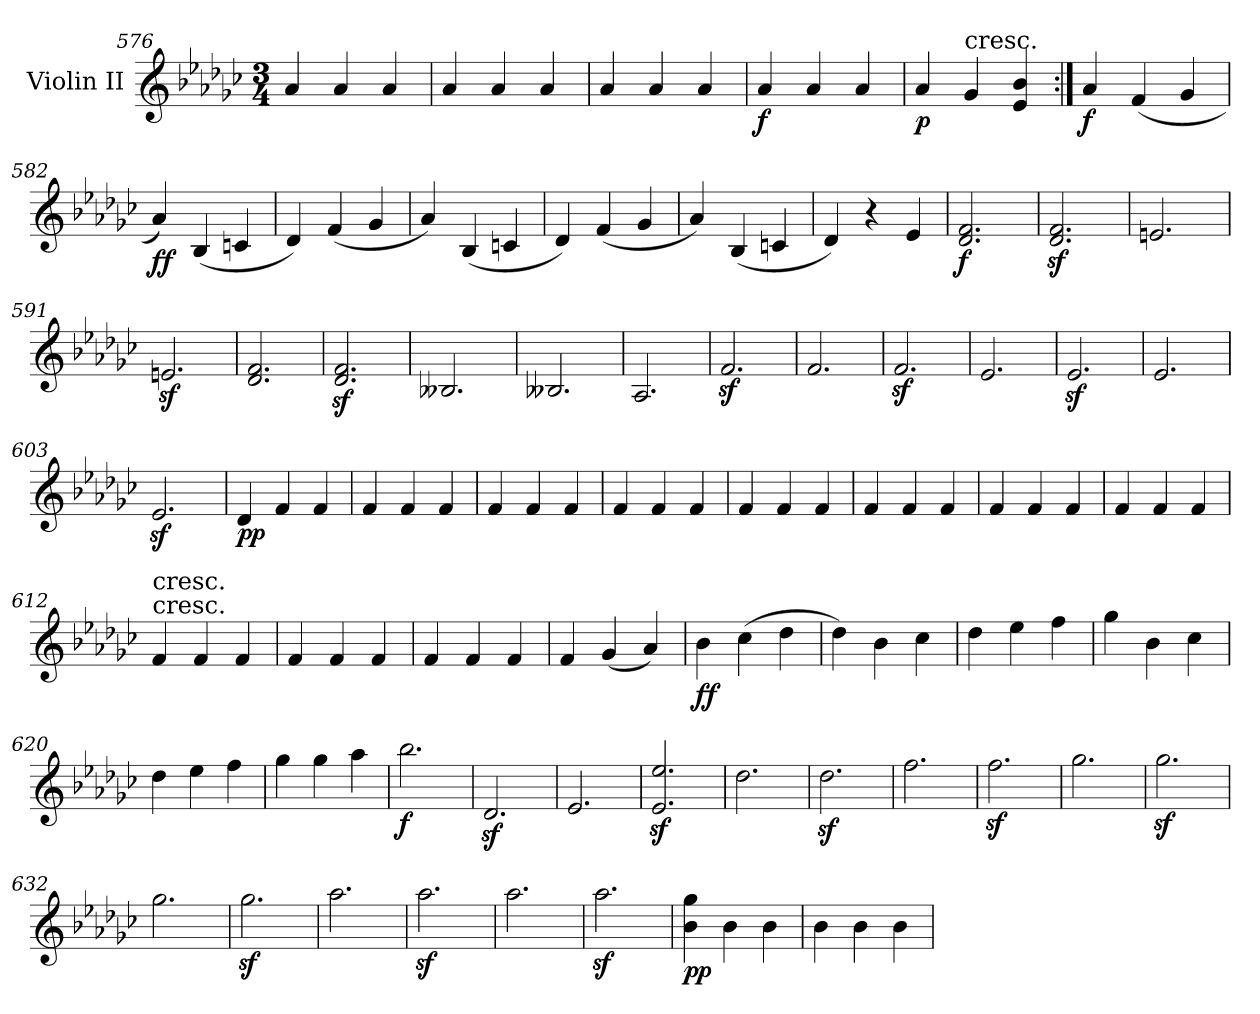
**kern	**dynam
*part1	*part1
*staff1	*staff1
*I"Violin II	*
*I'Vln	*
*clefG2	*
*k[b-e-a-d-g-c-]	*
*e-:	*
*M3/4	*
=576	=576
4a-	.
4a-	.
4a-	.
=577	=577
4a-	.
4a-	.
4a-	.
=578	=578
4a-	.
4a-	.
4a-	.
=579	=579
4a-	f
4a-	.
4a-	.
=580	=580
4a-	p
!LO:TX:a:t=cresc.	!
4g-	.
4e- 4b-	.
=581:|!	=581:|!
4a-	f
(4f	.
4g-	.
=582	=582
4a-)	ff
(4B-	.
4cn	.
=583	=583
4d-)	.
(4f	.
4g-	.
=584	=584
4a-)	.
(4B-	.
4cn	.
=585	=585
4d-)	.
(4f	.
4g-	.
=586	=586
4a-)	.
(4B-	.
4cn	.
=587	=587
4d-)	.
4r	.
4e-	.
=588	=588
2.d- 2.f	f
=589	=589
2.d-z 2.fz	.
=590	=590
2.en	.
=591	=591
2.enz	.
=592	=592
2.d- 2.f	.
=593	=593
2.d-z 2.fz	.
=594	=594
2.B--X	.
=595	=595
2.B--X	.
=596	=596
2.A-	.
=597	=597
2.fz	.
=598	=598
2.f	.
=599	=599
2.fz	.
=600	=600
2.e-	.
=601	=601
2.e-z	.
=602	=602
2.e-	.
=603	=603
2.e-z	.
=604	=604
4d-	pp
4f	.
4f	.
=605	=605
4f	.
4f	.
4f	.
=606	=606
4f	.
4f	.
4f	.
=607	=607
4f	.
4f	.
4f	.
=608	=608
4f	.
4f	.
4f	.
=609	=609
4f	.
4f	.
4f	.
=610	=610
4f	.
4f	.
4f	.
=611	=611
4f	.
4f	.
4f	.
=612	=612
!LO:TX:t=cresc.	!
!LO:TX:a:t=cresc.	!
4f	.
4f	.
4f	.
=613	=613
4f	.
4f	.
4f	.
=614	=614
4f	.
4f	.
4f	.
=615	=615
4f	.
(4g-	.
4a-)	.
=616	=616
4b-	ff
(4cc-	.
4dd-	.
=617	=617
4dd-)	.
4b-	.
4cc-	.
=618	=618
4dd-	.
4ee-	.
4ff	.
=619	=619
4gg-	.
4b-	.
4cc-	.
=620	=620
4dd-	.
4ee-	.
4ff	.
=621	=621
4gg-	.
4gg-	.
4aa-	.
=622	=622
2.bb-	f
=623	=623
2.d-z	.
=624	=624
2.e-	.
=625	=625
2.e-z 2.ee-z	.
=626	=626
2.dd-	.
=627	=627
2.dd-z	.
=628	=628
2.ff	.
=629	=629
2.ffz	.
=630	=630
2.gg-	.
=631	=631
2.gg-z	.
=632	=632
2.gg-	.
=633	=633
2.gg-z	.
=634	=634
2.aa-	.
=635	=635
2.aa-z	.
=636	=636
2.aa-	.
=637	=637
2.aa-z	.
=638	=638
4b- 4gg-	pp
4b-	.
4b-	.
=639	=639
4b-	.
4b-	.
4b-	.
=	=
*-	*-
